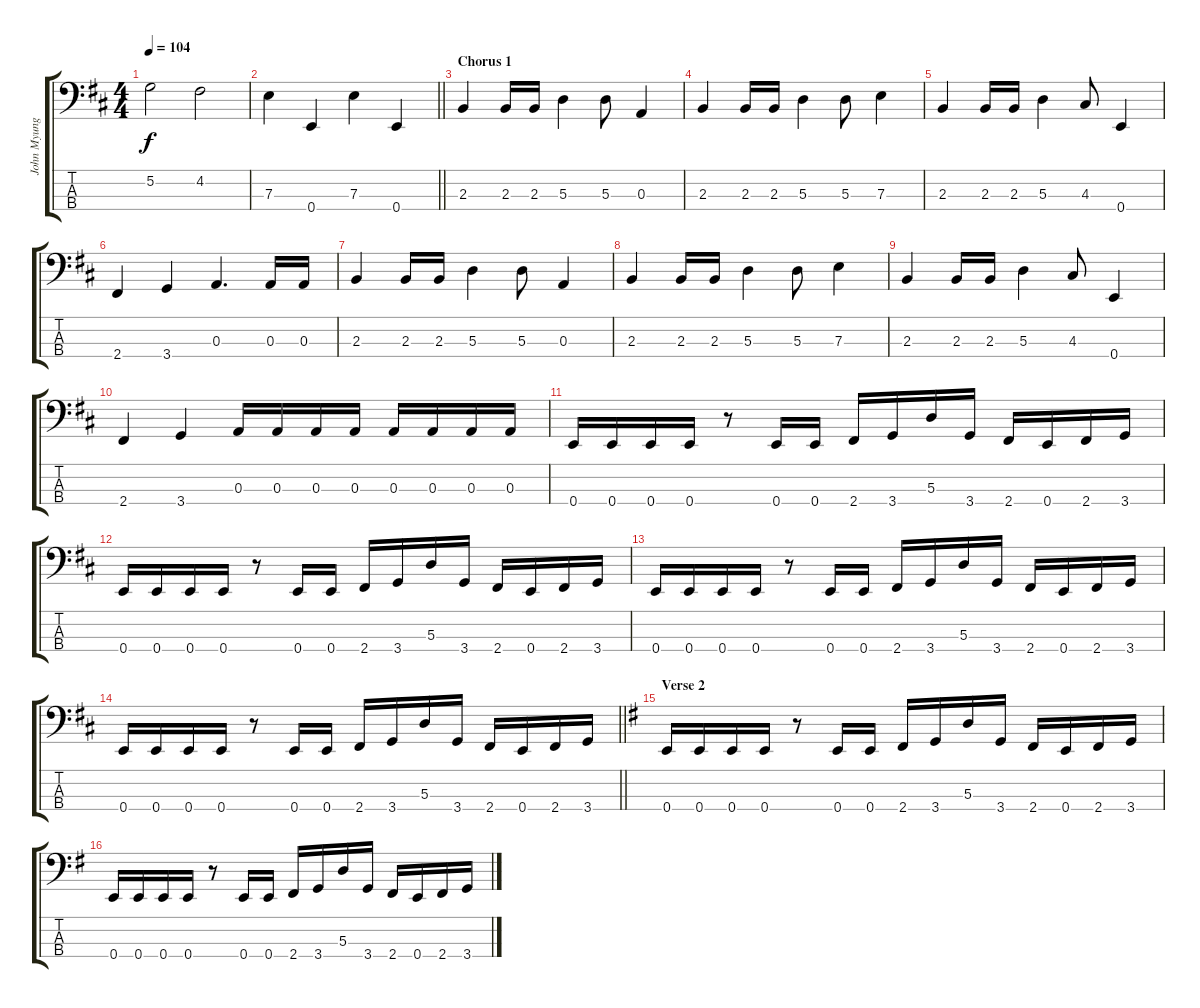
\track ("John Myung" "John Myung") {instrument electricbassfinger}
\staff {score tabs}
\tuning (G2 D2 A1 E1) {hide}
\ts (4 4)
\tempo 104
\clef f4
\ks bminor
5.2.2{dy f} 4.2.2 |
\barLineRight lightlight
7.3.4 0.4.4 7.3.4 0.4.4 |
\section ("" "Chorus 1")
2.3.4 2.3.16 2.3.16 5.3.4 5.3.8 0.3.4 |
2.3.4 2.3.16 2.3.16 5.3.4 5.3.8 7.3.4 |
2.3.4 2.3.16 2.3.16 5.3.4 4.3.8 0.4.4 |
2.4.4 3.4.4 0.3.4{d} 0.3.16 0.3.16 |
2.3.4 2.3.16 2.3.16 5.3.4 5.3.8 0.3.4 |
2.3.4 2.3.16 2.3.16 5.3.4 5.3.8 7.3.4 |
2.3.4 2.3.16 2.3.16 5.3.4 4.3.8 0.4.4 |
2.4.4 3.4.4 0.3.16 0.3.16 0.3.16 0.3.16 0.3.16 0.3.16 0.3.16 0.3.16 |
0.4.16 0.4.16 0.4.16 0.4.16 r.8 0.4.16 0.4.16 2.4.16 3.4.16 5.3.16 3.4.16 2.4.16 0.4.16 2.4.16 3.4.16 |
0.4.16 0.4.16 0.4.16 0.4.16 r.8 0.4.16 0.4.16 2.4.16 3.4.16 5.3.16 3.4.16 2.4.16 0.4.16 2.4.16 3.4.16 |
0.4.16 0.4.16 0.4.16 0.4.16 r.8 0.4.16 0.4.16 2.4.16 3.4.16 5.3.16 3.4.16 2.4.16 0.4.16 2.4.16 3.4.16 |
\barLineRight lightlight
0.4.16 0.4.16 0.4.16 0.4.16 r.8 0.4.16 0.4.16 2.4.16 3.4.16 5.3.16 3.4.16 2.4.16 0.4.16 2.4.16 3.4.16 |
\section ("" "Verse 2")
\ks eminor
0.4.16 0.4.16 0.4.16 0.4.16 r.8 0.4.16 0.4.16 2.4.16 3.4.16 5.3.16 3.4.16 2.4.16 0.4.16 2.4.16 3.4.16 |
0.4.16 0.4.16 0.4.16 0.4.16 r.8 0.4.16 0.4.16 2.4.16 3.4.16 5.3.16 3.4.16 2.4.16 0.4.16 2.4.16 3.4.16
